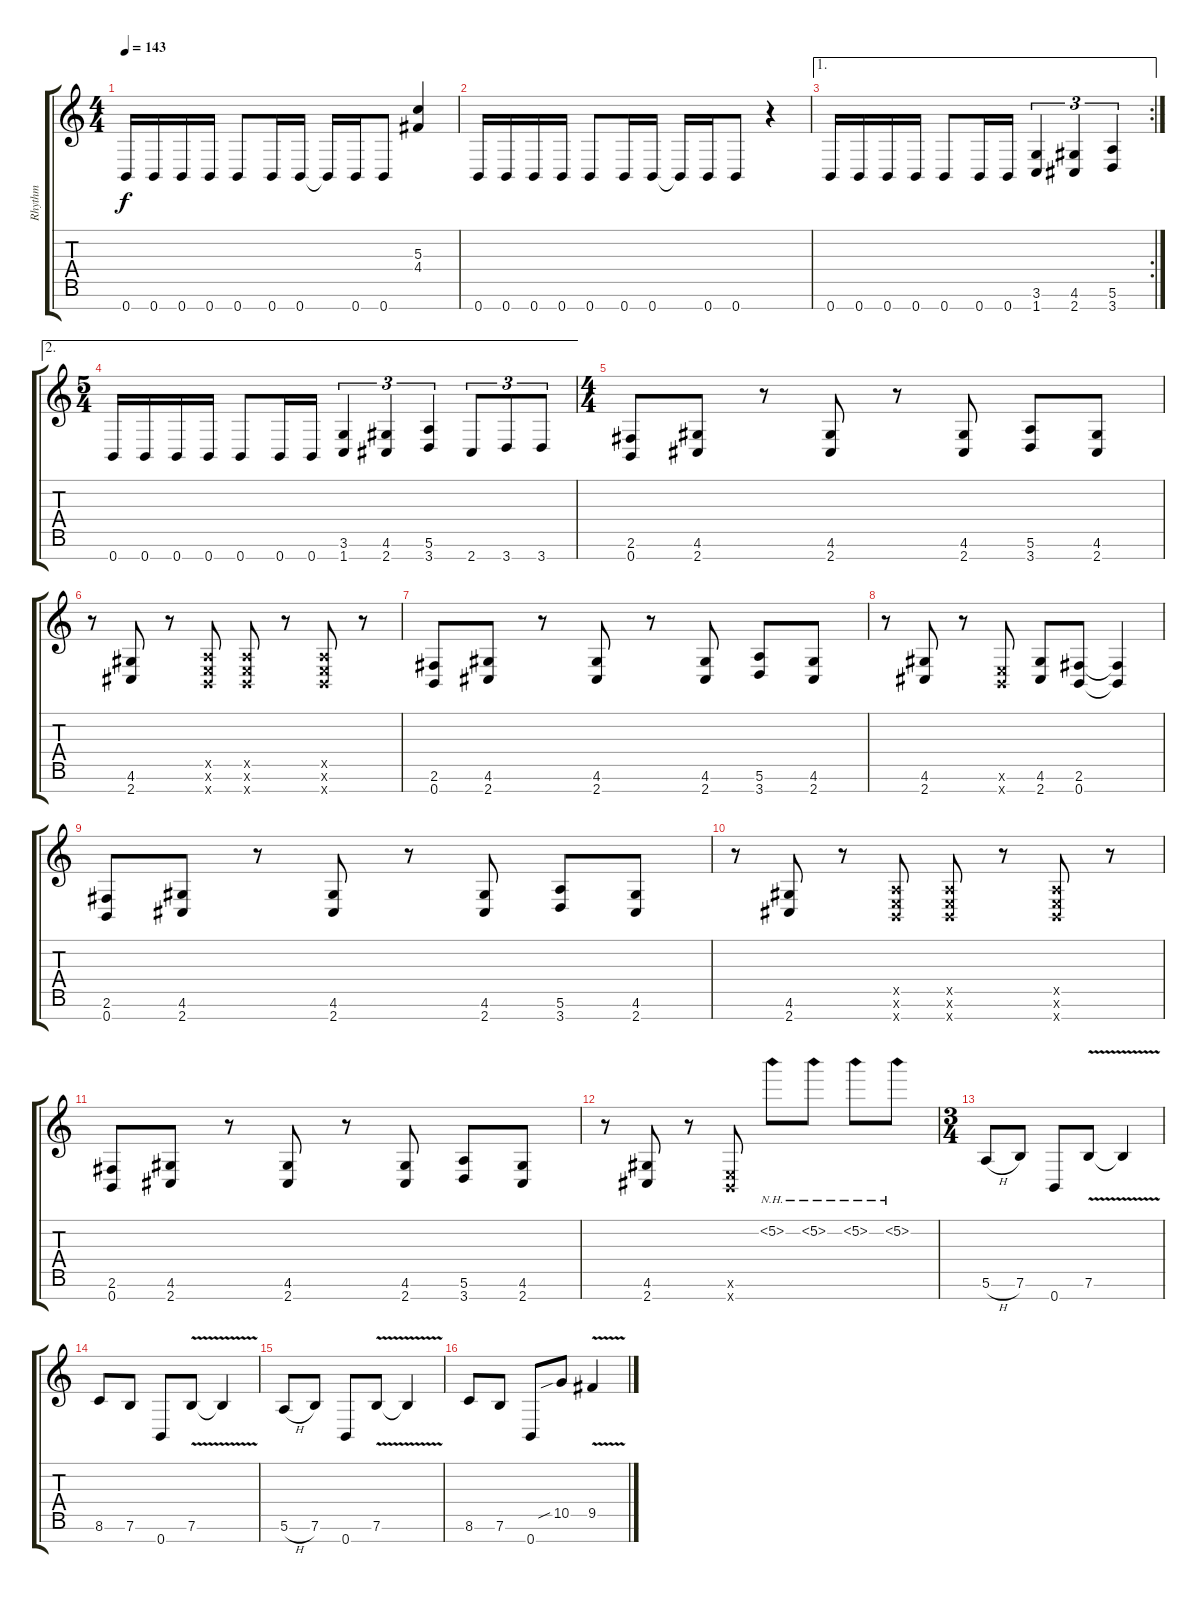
\track ("Rhythm" "Rhythm") {instrument distortionguitar}
\staff {score tabs}
\tuning (E4 B3 G3 D3 A2 E2 B1) {hide}
\ts (4 4)
\tempo 143
\clef g2
\ks c
0.7.16{dy f} 0.7.16 0.7.16 0.7.16 0.7.8 0.7.16 0.7.16 0.7{t}.16 0.7.16 0.7.8 (5.3 4.4).4 |
0.7.16 0.7.16 0.7.16 0.7.16 0.7.8 0.7.16 0.7.16 0.7{t}.16 0.7.16 0.7.8 r.4 |
\ae 1
\rc 2
0.7.16 0.7.16 0.7.16 0.7.16 0.7.8 0.7.16 0.7.16 (3.6 1.7).4{tu (3 2)} (4.6 2.7).4{tu (3 2)} (5.6 3.7).4{tu (3 2)} |
\ae 2
\ts (5 4)
0.7.16 0.7.16 0.7.16 0.7.16 0.7.8 0.7.16 0.7.16 (3.6 1.7).4{tu (3 2)} (4.6 2.7).4{tu (3 2)} (5.6 3.7).4{tu (3 2)} 2.7.8{tu (3 2)} 3.7.8{tu (3 2)} 3.7.8{tu (3 2)} |
\ts (4 4)
(2.6 0.7).8 (4.6 2.7).8 r.8 (4.6 2.7).8 r.8 (4.6 2.7).8 (5.6 3.7).8 (4.6 2.7).8 |
r.8 (4.6 2.7).8 r.8 (0.5{x} 0.6{x} 0.7{x}).8 (0.5{x} 0.6{x} 0.7{x}).8 r.8 (0.5{x} 0.6{x} 0.7{x}).8 r.8 |
(2.6 0.7).8 (4.6 2.7).8 r.8 (4.6 2.7).8 r.8 (4.6 2.7).8 (5.6 3.7).8 (4.6 2.7).8 |
r.8 (4.6 2.7).8 r.8 (0.6{x} 0.7{x}).8 (4.6 2.7).8 (2.6 0.7).8 (2.6{t} 0.7{t}).4 |
(2.6 0.7).8 (4.6 2.7).8 r.8 (4.6 2.7).8 r.8 (4.6 2.7).8 (5.6 3.7).8 (4.6 2.7).8 |
r.8 (4.6 2.7).8 r.8 (0.5{x} 0.6{x} 0.7{x}).8 (0.5{x} 0.6{x} 0.7{x}).8 r.8 (0.5{x} 0.6{x} 0.7{x}).8 r.8 |
(2.6 0.7).8 (4.6 2.7).8 r.8 (4.6 2.7).8 r.8 (4.6 2.7).8 (5.6 3.7).8 (4.6 2.7).8 |
r.8 (4.6 2.7).8 r.8 (0.6{x} 0.7{x}).8 5.2{nh}.8 5.2{nh}.8 5.2{nh}.8 5.2{nh}.8 |
\ts (3 4)
5.6{h}.8 7.6.8 0.7.8 7.6{v}.8 7.6{t}.4 |
8.6.8 7.6.8 0.7.8 7.6{v}.8 7.6{t}.4 |
5.6{h}.8 7.6.8 0.7.8 7.6{v}.8 7.6{t}.4 |
8.6.8 7.6.8 0.7.8 10.5{sib}.8 9.5{v}.4
